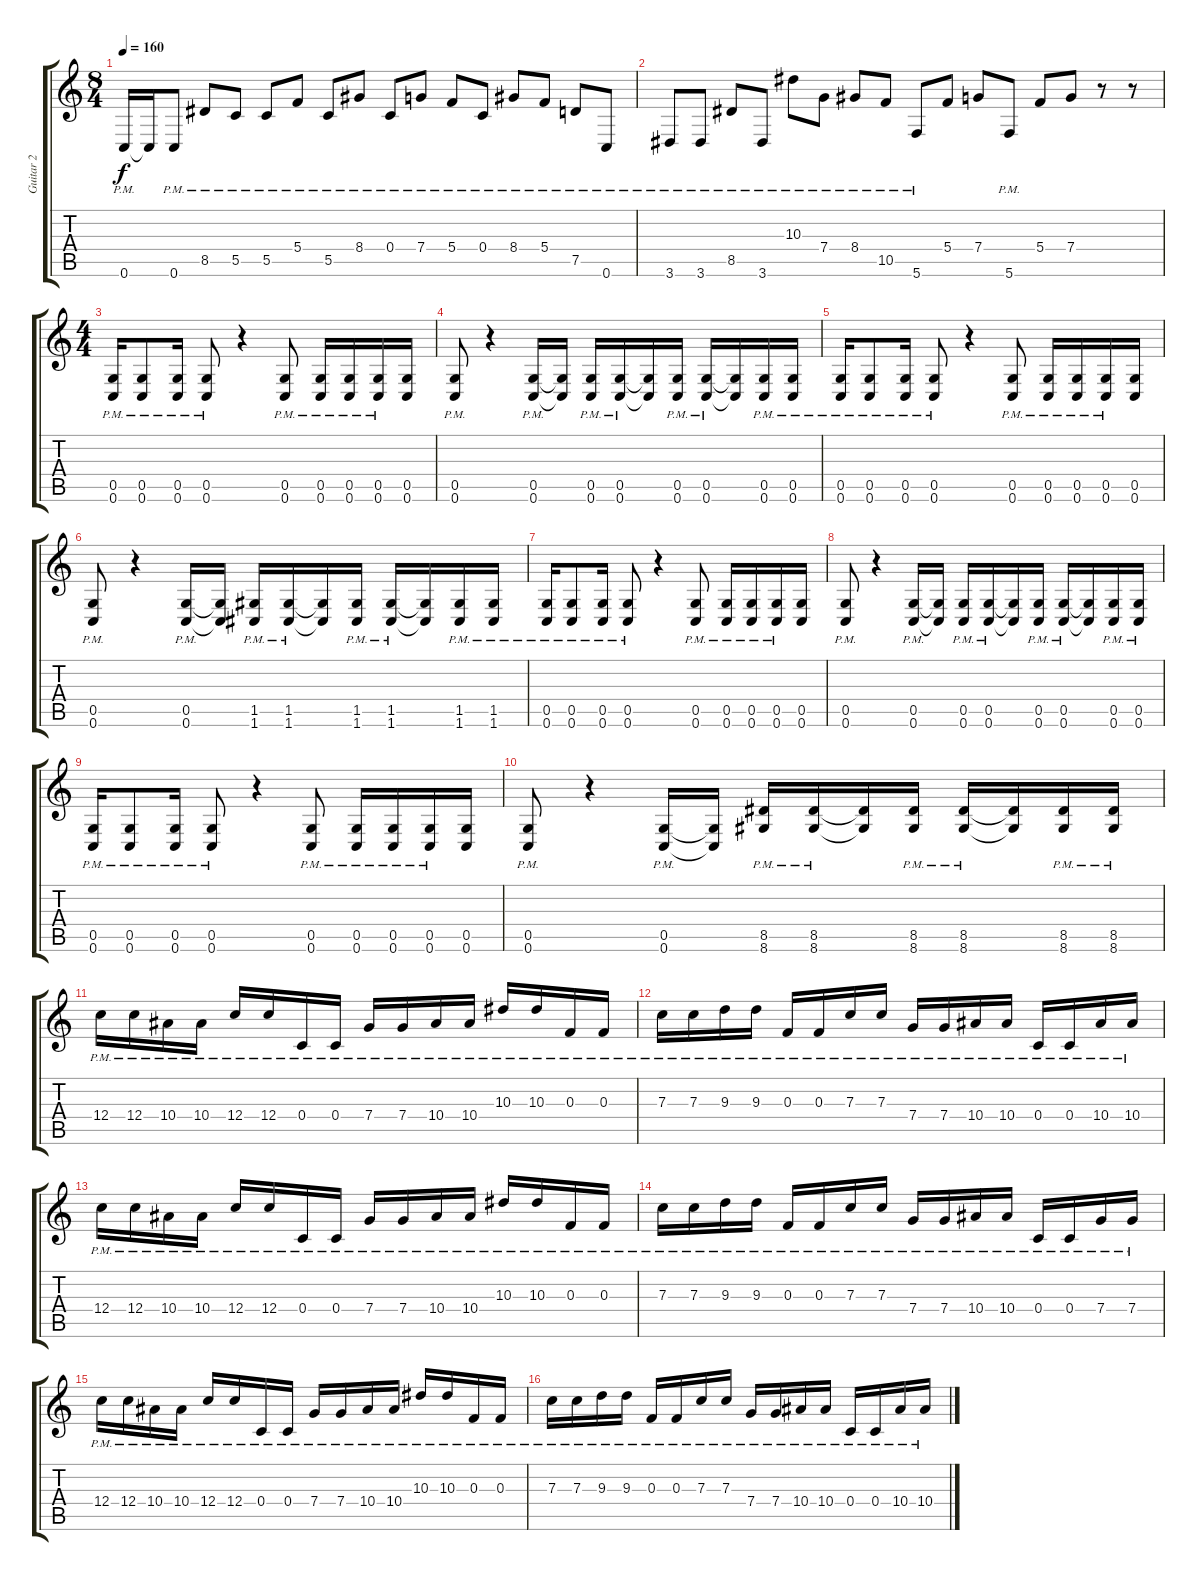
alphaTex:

\track ("Guitar 2" "Guitar 2") {instrument overdrivenguitar}
\staff {score tabs}
\tuning (D4 A3 F3 C3 G2 C2) {hide}
\ts (8 4)
\tempo 160
\clef g2
\ks c
0.6{pm}.16{dy f} 0.6{t}.16 0.6{pm}.8 8.5{pm}.8 5.5{pm}.8 5.5{pm}.8 5.4{pm}.8 5.5{pm}.8 8.4{pm}.8 0.4{pm}.8 7.4{pm}.8 5.4{pm}.8 0.4{pm}.8 8.4{pm}.8 5.4{pm}.8 7.5{pm}.8 0.6{pm}.8 |
3.6{pm}.8 3.6{pm}.8 8.5{pm}.8 3.6{pm}.8 10.3{pm}.8 7.4{pm}.8 8.4{pm}.8 10.5{pm}.8 5.6{pm}.8 5.4.8 7.4.8 5.6{pm}.8 5.4.8 7.4.8 r.8 r.8 |
\ts (4 4)
(0.5{pm} 0.6{pm}).16 (0.5{pm} 0.6{pm}).8 (0.5{pm} 0.6{pm}).16 (0.5{pm} 0.6{pm}).8 r.4 (0.5 0.6{pm}).8 (0.5{pm} 0.6{pm}).16 (0.5{pm} 0.6{pm}).16 (0.5{pm} 0.6{pm}).16 (0.5 0.6).16 |
(0.5{pm} 0.6{pm}).8 r.4 (0.5{pm} 0.6{pm}).16 (0.5{t} 0.6{t}).16 (0.5{pm} 0.6{pm}).16 (0.5{pm} 0.6{pm}).16 (0.5{t} 0.6{t}).16 (0.5{pm} 0.6{pm}).16 (0.5{pm} 0.6{pm}).16 (0.5{t} 0.6{t}).16 (0.5{pm} 0.6{pm}).16 (0.5{pm} 0.6{pm}).16 |
(0.5{pm} 0.6{pm}).16 (0.5{pm} 0.6{pm}).8 (0.5{pm} 0.6{pm}).16 (0.5{pm} 0.6{pm}).8 r.4 (0.5 0.6{pm}).8 (0.5{pm} 0.6{pm}).16 (0.5{pm} 0.6{pm}).16 (0.5{pm} 0.6{pm}).16 (0.5 0.6).16 |
(0.5{pm} 0.6{pm}).8 r.4 (0.5{pm} 0.6{pm}).16 (0.5{t} 0.6{t}).16 (1.5{pm} 1.6{pm}).16 (1.5{pm} 1.6{pm}).16 (1.5{t} 1.6{t}).16 (1.5{pm} 1.6{pm}).16 (1.5{pm} 1.6{pm}).16 (1.5{t} 1.6{t}).16 (1.5{pm} 1.6{pm}).16 (1.5{pm} 1.6{pm}).16 |
(0.5{pm} 0.6{pm}).16 (0.5{pm} 0.6{pm}).8 (0.5{pm} 0.6{pm}).16 (0.5{pm} 0.6{pm}).8 r.4 (0.5 0.6{pm}).8 (0.5{pm} 0.6{pm}).16 (0.5{pm} 0.6{pm}).16 (0.5{pm} 0.6{pm}).16 (0.5 0.6).16 |
(0.5{pm} 0.6{pm}).8 r.4 (0.5{pm} 0.6{pm}).16 (0.5{t} 0.6{t}).16 (0.5{pm} 0.6{pm}).16 (0.5{pm} 0.6{pm}).16 (0.5{t} 0.6{t}).16 (0.5{pm} 0.6{pm}).16 (0.5{pm} 0.6{pm}).16 (0.5{t} 0.6{t}).16 (0.5{pm} 0.6{pm}).16 (0.5{pm} 0.6{pm}).16 |
(0.5{pm} 0.6{pm}).16 (0.5{pm} 0.6{pm}).8 (0.5{pm} 0.6{pm}).16 (0.5{pm} 0.6{pm}).8 r.4 (0.5 0.6{pm}).8 (0.5{pm} 0.6{pm}).16 (0.5{pm} 0.6{pm}).16 (0.5{pm} 0.6{pm}).16 (0.5 0.6).16 |
(0.5{pm} 0.6{pm}).8 r.4 (0.5{pm} 0.6{pm}).16 (0.5{t} 0.6{t}).16 (8.5{pm} 8.6{pm}).16 (8.5{pm} 8.6{pm}).16 (8.5{t} 8.6{t}).16 (8.5{pm} 8.6{pm}).16 (8.5{pm} 8.6{pm}).16 (8.5{t} 8.6{t}).16 (8.5{pm} 8.6{pm}).16 (8.5{pm} 8.6{pm}).16 |
12.4{pm}.16 12.4{pm}.16 10.4{pm}.16 10.4{pm}.16 12.4{pm}.16 12.4{pm}.16 0.4{pm}.16 0.4{pm}.16 7.4{pm}.16 7.4{pm}.16 10.4{pm}.16 10.4{pm}.16 10.3{pm}.16 10.3{pm}.16 0.3{pm}.16 0.3{pm}.16 |
7.3{pm}.16 7.3{pm}.16 9.3{pm}.16 9.3{pm}.16 0.3{pm}.16 0.3{pm}.16 7.3{pm}.16 7.3{pm}.16 7.4{pm}.16 7.4{pm}.16 10.4{pm}.16 10.4{pm}.16 0.4{pm}.16 0.4{pm}.16 10.4{pm}.16 10.4{pm}.16 |
12.4{pm}.16 12.4{pm}.16 10.4{pm}.16 10.4{pm}.16 12.4{pm}.16 12.4{pm}.16 0.4{pm}.16 0.4{pm}.16 7.4{pm}.16 7.4{pm}.16 10.4{pm}.16 10.4{pm}.16 10.3{pm}.16 10.3{pm}.16 0.3{pm}.16 0.3{pm}.16 |
7.3{pm}.16 7.3{pm}.16 9.3{pm}.16 9.3{pm}.16 0.3{pm}.16 0.3{pm}.16 7.3{pm}.16 7.3{pm}.16 7.4{pm}.16 7.4{pm}.16 10.4{pm}.16 10.4{pm}.16 0.4{pm}.16 0.4{pm}.16 7.4{pm}.16 7.4{pm}.16 |
12.4{pm}.16 12.4{pm}.16 10.4{pm}.16 10.4{pm}.16 12.4{pm}.16 12.4{pm}.16 0.4{pm}.16 0.4{pm}.16 7.4{pm}.16 7.4{pm}.16 10.4{pm}.16 10.4{pm}.16 10.3{pm}.16 10.3{pm}.16 0.3{pm}.16 0.3{pm}.16 |
7.3{pm}.16 7.3{pm}.16 9.3{pm}.16 9.3{pm}.16 0.3{pm}.16 0.3{pm}.16 7.3{pm}.16 7.3{pm}.16 7.4{pm}.16 7.4{pm}.16 10.4{pm}.16 10.4{pm}.16 0.4{pm}.16 0.4{pm}.16 10.4{pm}.16 10.4{pm}.16
